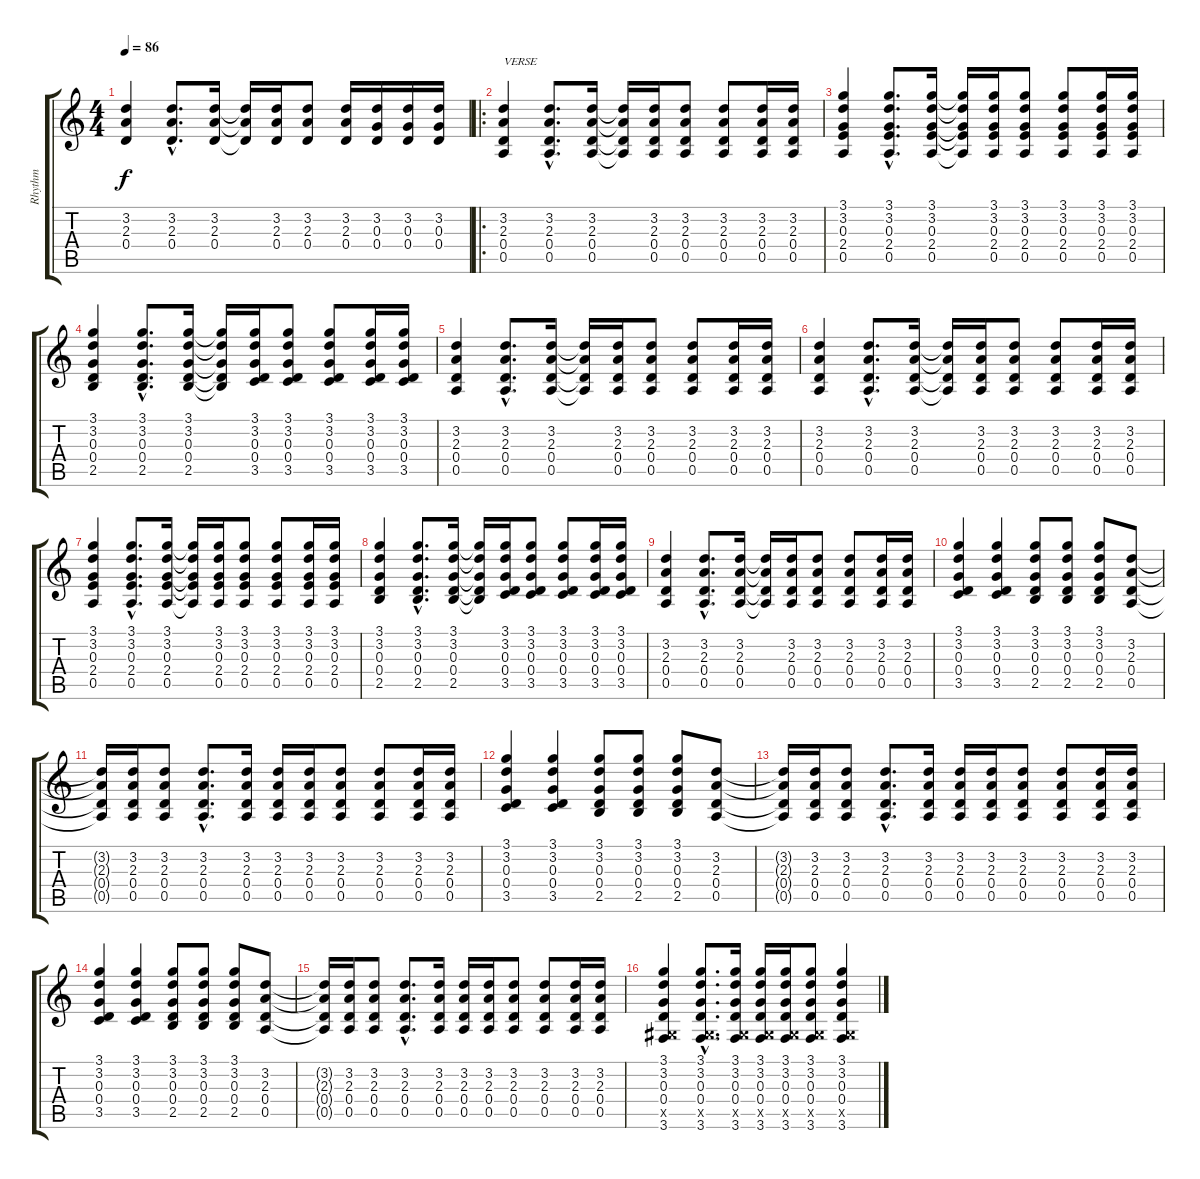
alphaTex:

\track ("Rhythm" "Rhythm") {instrument acousticguitarsteel}
\staff {score tabs}
\tuning (E4 B3 G3 D3 A2 D2) {hide}
\ts (4 4)
\tempo 86
\clef g2
\ks c
(3.2 2.3 0.4).4{dy f} (3.2{hac} 2.3{hac} 0.4{hac}).8{d} (3.2 2.3 0.4).16 (3.2{t} 2.3{t} 0.4{t}).16 (3.2 2.3 0.4).16 (3.2 2.3 0.4).8 (3.2 2.3 0.4).16 (3.2 0.3 0.4).16 (3.2 0.3 0.4).16 (3.2 0.3 0.4).16 |
\ro
(3.2 2.3 0.4 0.5).4{txt "VERSE"} (3.2{hac} 2.3{hac} 0.4{hac} 0.5{hac}).8{d} (3.2 2.3 0.4 0.5).16 (3.2{t} 2.3{t} 0.4{t} 0.5{t}).16 (3.2 2.3 0.4 0.5).16 (3.2 2.3 0.4 0.5).8 (3.2 2.3 0.4 0.5).8 (3.2 2.3 0.4 0.5).16 (3.2 2.3 0.4 0.5).16 |
(3.1 3.2 0.3 2.4 0.5).4 (3.1{hac} 3.2{hac} 0.3{hac} 2.4{hac} 0.5{hac}).8{d} (3.1 3.2 0.3 2.4 0.5).16 (3.1{t} 3.2{t} 0.3{t} 2.4{t} 0.5{t}).16 (3.1 3.2 0.3 2.4 0.5).16 (3.1 3.2 0.3 2.4 0.5).8 (3.1 3.2 0.3 2.4 0.5).8 (3.1 3.2 0.3 2.4 0.5).16 (3.1 3.2 0.3 2.4 0.5).16 |
(3.1 3.2 0.3 0.4 2.5).4 (3.1{hac} 3.2{hac} 0.3{hac} 0.4{hac} 2.5{hac}).8{d} (3.1 3.2 0.3 0.4 2.5).16 (3.1{t} 3.2{t} 0.3{t} 0.4{t} 2.5{t}).16 (3.1 3.2 0.3 0.4 3.5).16 (3.1 3.2 0.3 0.4 3.5).8 (3.1 3.2 0.3 0.4 3.5).8 (3.1 3.2 0.3 0.4 3.5).16 (3.1 3.2 0.3 0.4 3.5).16 |
(3.2 2.3 0.4 0.5).4 (3.2{hac} 2.3{hac} 0.4{hac} 0.5{hac}).8{d} (3.2 2.3 0.4 0.5).16 (3.2{t} 2.3{t} 0.4{t} 0.5{t}).16 (3.2 2.3 0.4 0.5).16 (3.2 2.3 0.4 0.5).8 (3.2 2.3 0.4 0.5).8 (3.2 2.3 0.4 0.5).16 (3.2 2.3 0.4 0.5).16 |
(3.2 2.3 0.4 0.5).4 (3.2{hac} 2.3{hac} 0.4{hac} 0.5{hac}).8{d} (3.2 2.3 0.4 0.5).16 (3.2{t} 2.3{t} 0.4{t} 0.5{t}).16 (3.2 2.3 0.4 0.5).16 (3.2 2.3 0.4 0.5).8 (3.2 2.3 0.4 0.5).8 (3.2 2.3 0.4 0.5).16 (3.2 2.3 0.4 0.5).16 |
(3.1 3.2 0.3 2.4 0.5).4 (3.1{hac} 3.2{hac} 0.3{hac} 2.4{hac} 0.5{hac}).8{d} (3.1 3.2 0.3 2.4 0.5).16 (3.1{t} 3.2{t} 0.3{t} 2.4{t} 0.5{t}).16 (3.1 3.2 0.3 2.4 0.5).16 (3.1 3.2 0.3 2.4 0.5).8 (3.1 3.2 0.3 2.4 0.5).8 (3.1 3.2 0.3 2.4 0.5).16 (3.1 3.2 0.3 2.4 0.5).16 |
(3.1 3.2 0.3 0.4 2.5).4 (3.1{hac} 3.2{hac} 0.3{hac} 0.4{hac} 2.5{hac}).8{d} (3.1 3.2 0.3 0.4 2.5).16 (3.1{t} 3.2{t} 0.3{t} 0.4{t} 2.5{t}).16 (3.1 3.2 0.3 0.4 3.5).16 (3.1 3.2 0.3 0.4 3.5).8 (3.1 3.2 0.3 0.4 3.5).8 (3.1 3.2 0.3 0.4 3.5).16 (3.1 3.2 0.3 0.4 3.5).16 |
(3.2 2.3 0.4 0.5).4 (3.2{hac} 2.3{hac} 0.4{hac} 0.5{hac}).8{d} (3.2 2.3 0.4 0.5).16 (3.2{t} 2.3{t} 0.4{t} 0.5{t}).16 (3.2 2.3 0.4 0.5).16 (3.2 2.3 0.4 0.5).8 (3.2 2.3 0.4 0.5).8 (3.2 2.3 0.4 0.5).16 (3.2 2.3 0.4 0.5).16 |
(3.1 3.2 0.3 0.4 3.5).4 (3.1 3.2 0.3 0.4 3.5).4 (3.1 3.2 0.3 0.4 2.5).8 (3.1 3.2 0.3 0.4 2.5).8 (3.1 3.2 0.3 0.4 2.5).8 (3.2 2.3 0.4 0.5).8 |
(3.2{t} 2.3{t} 0.4{t} 0.5{t}).16 (3.2 2.3 0.4 0.5).16 (3.2 2.3 0.4 0.5).8 (3.2{hac} 2.3{hac} 0.4{hac} 0.5{hac}).8{d} (3.2 2.3 0.4 0.5).16 (3.2 2.3 0.4 0.5).16 (3.2 2.3 0.4 0.5).16 (3.2 2.3 0.4 0.5).8 (3.2 2.3 0.4 0.5).8 (3.2 2.3 0.4 0.5).16 (3.2 2.3 0.4 0.5).16 |
(3.1 3.2 0.3 0.4 3.5).4 (3.1 3.2 0.3 0.4 3.5).4 (3.1 3.2 0.3 0.4 2.5).8 (3.1 3.2 0.3 0.4 2.5).8 (3.1 3.2 0.3 0.4 2.5).8 (3.2 2.3 0.4 0.5).8 |
(3.2{t} 2.3{t} 0.4{t} 0.5{t}).16 (3.2 2.3 0.4 0.5).16 (3.2 2.3 0.4 0.5).8 (3.2{hac} 2.3{hac} 0.4{hac} 0.5{hac}).8{d} (3.2 2.3 0.4 0.5).16 (3.2 2.3 0.4 0.5).16 (3.2 2.3 0.4 0.5).16 (3.2 2.3 0.4 0.5).8 (3.2 2.3 0.4 0.5).8 (3.2 2.3 0.4 0.5).16 (3.2 2.3 0.4 0.5).16 |
(3.1 3.2 0.3 0.4 3.5).4 (3.1 3.2 0.3 0.4 3.5).4 (3.1 3.2 0.3 0.4 2.5).8 (3.1 3.2 0.3 0.4 2.5).8 (3.1 3.2 0.3 0.4 2.5).8 (3.2 2.3 0.4 0.5).8 |
(3.2{t} 2.3{t} 0.4{t} 0.5{t}).16 (3.2 2.3 0.4 0.5).16 (3.2 2.3 0.4 0.5).8 (3.2{hac} 2.3{hac} 0.4{hac} 0.5{hac}).8{d} (3.2 2.3 0.4 0.5).16 (3.2 2.3 0.4 0.5).16 (3.2 2.3 0.4 0.5).16 (3.2 2.3 0.4 0.5).8 (3.2 2.3 0.4 0.5).8 (3.2 2.3 0.4 0.5).16 (3.2 2.3 0.4 0.5).16 |
(3.1 3.2 0.3 0.4 -1.5{x} 3.6).4 (3.1{hac} 3.2{hac} 0.3{hac} 0.4{hac} -1.5{hac x} 3.6{hac}).8{d} (3.1 3.2 0.3 0.4 -1.5{x} 3.6).16 (3.1 3.2 0.3 0.4 -1.5{x} 3.6).16 (3.1 3.2 0.3 0.4 -1.5{x} 3.6).16 (3.1 3.2 0.3 0.4 -1.5{x} 3.6).8 (3.1 3.2 0.3 0.4 -1.5{x} 3.6).4
